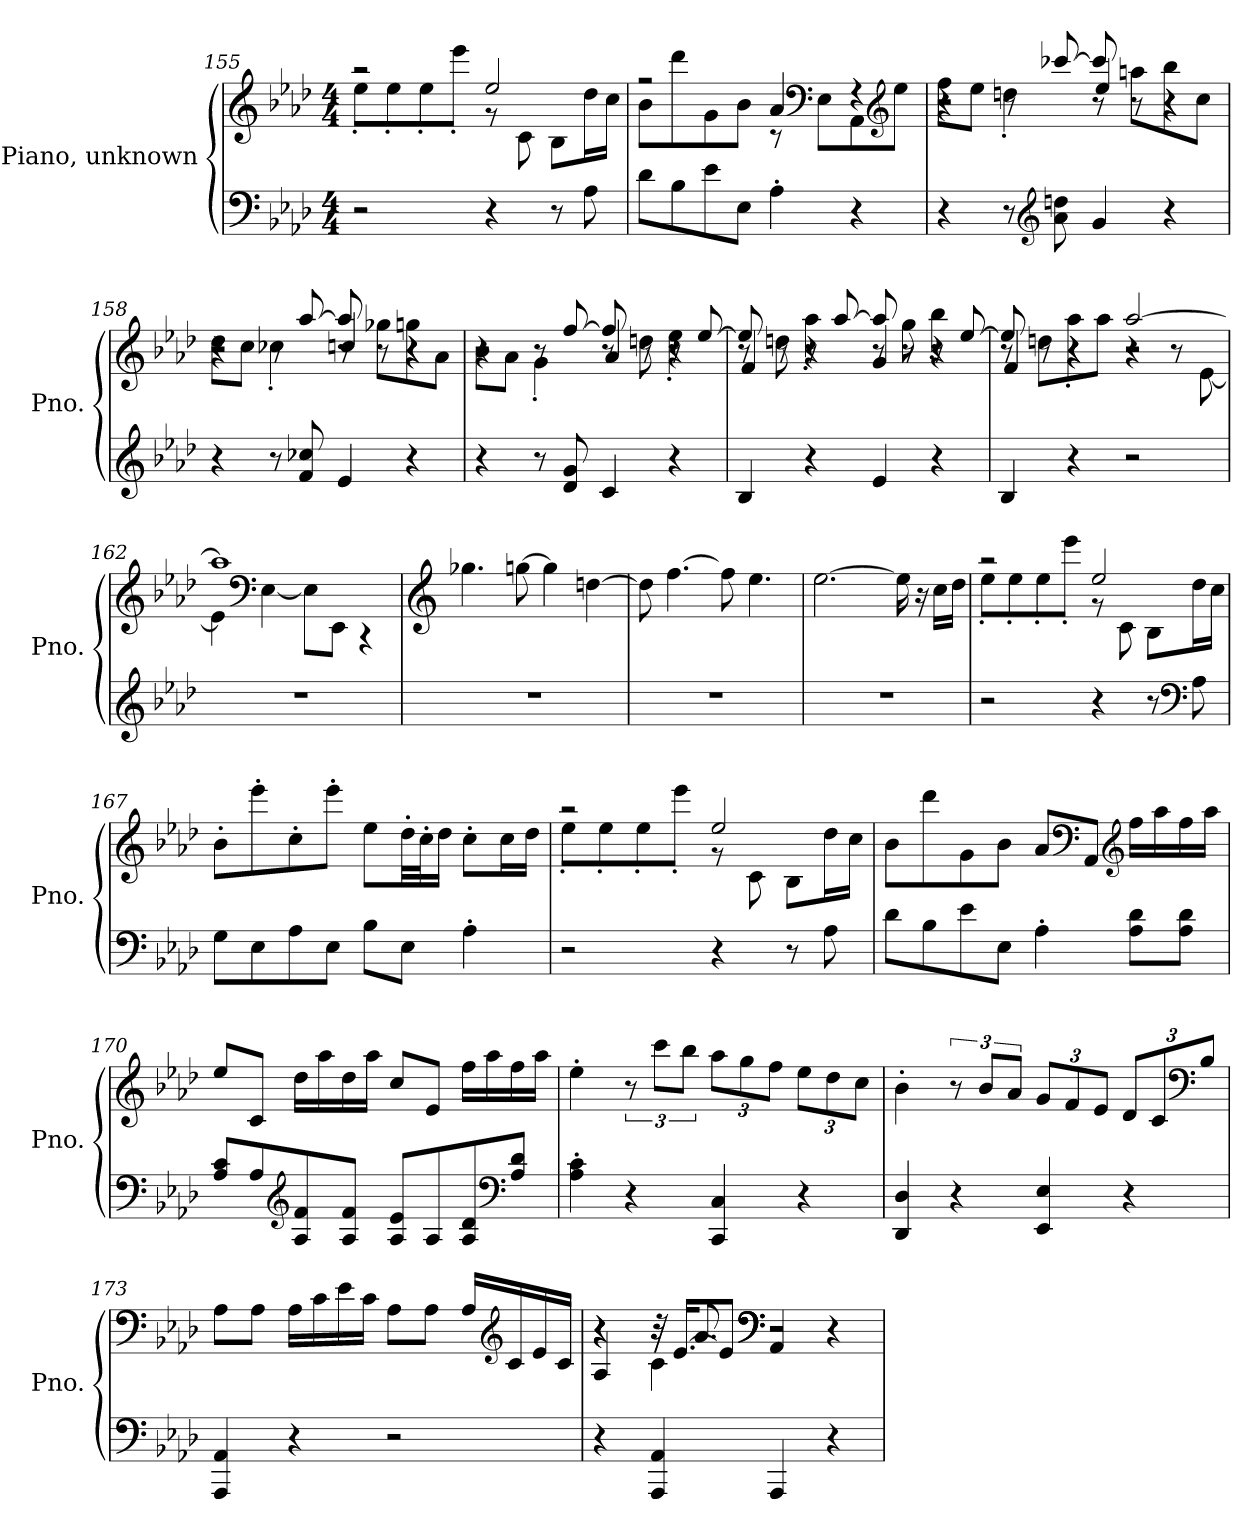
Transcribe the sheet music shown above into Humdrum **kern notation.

**kern	**kern
*part1	*part1
*staff2	*staff1
*I"Piano, unknown	*
*I'Pno.	*
!!LO:LB:g=z
*clefF4	*clefG2
*k[b-e-a-d-]	*k[b-e-a-d-]
*M4/4	*M4/4
=155	=155
*	*^
2r	2r	8ee-'\L
.	.	8ee-'\
.	.	8ee-'\
.	.	8eee-'\J
4r	2ee-/	8r
.	.	8c\
8r	.	8B-\L
8A-\	.	16dd-\L
.	.	16cc\JJ
=156	=156	=156
8d-\L	2r	8b-\L
8B-\	.	8ddd-\
8e-\	.	8g\
8E-\J	.	8b-\J
4A-'\	4a-/	8r
*	*clefF4	*
.	.	8E-\L
4r	4r	8AA-\
*	*clefG2	*
.	.	8ee-\J
=157	=157	=157
*	*	*^
4r	4r	8ff\L	2r
.	.	8ee-\J	.
8r	8r	4ddn'\	.
*clefG2	*	*	*
8a-\ 8ddn\	[8ccc-X/	.	.
4g/	8ccc-/]	8r	4ee-/
.	8r	8aan\L	.
4r	4r	8bb-\	4r
.	.	8cc\J	.
!!LO:LB:g=z	!!	!!
=158	=158	=158	=158
4r	4r	8dd-\L	2r
.	.	8cc\J	.
8r	8r	4cc-X'\	.
8f/ 8cc-X/	[8aa-/	.	.
4e-/	8aa-/]	8r	4ccn/
.	8r	8gg-X\L	.
4r	4r	8ggn\	4r
.	.	8a-\J	.
=159	=159	=159	=159
4r	4r	8b-\L	2r
.	.	8a-\J	.
8r	8r	4g'\	.
8d-/ 8g/	[8ff/	.	.
4c/	8ff/]	8r	4a-/
.	8r	8ddn\	.
4r	8r	4ee-'\	4r
.	[8ee-/	.	.
=160	=160	=160	=160
4B-/	8ee-/]	8r	4f/
.	8r	8ddn\	.
4r	8r	4aa-'\	4r
.	[8aa-/	.	.
4e-/	8aa-/]	8r	4g/
.	8r	8gg\	.
4r	8r	4bb-'\	4r
.	[8ee-/	.	.
!!LO:LB:g=z	!!	!!
=161	=161	=161	=161
4B-/	8ee-/]	8r	4f/
.	8r	8ddn\L	.
4r	4r	8aa-'\	4r
.	.	8aa-\J	.
2r	[2aa-/	4r	2r
.	.	8r	.
.	.	[8e-\	.
*	*	*v	*v
=162	=162	=162
1r	1aa-]	4e-\]
*	*clefF4	*
.	.	[4E-\
.	.	8E-\L]
.	.	8EE-\J
.	.	4r
*	*v	*v
=163	=163
*	*clefG2
1r	4.gg-X\
.	[8ggn\
.	4gg\]
.	[4ddn\
=164	=164
1r	8dd\]
.	[4.ff\
.	8ff\]
.	4.ee-\
=165	=165
1r	[2.ee-\
.	16ee-\]
.	16r
.	16cc\LL
.	16dd-\JJ
!!LO:PB:g=z
=166	=166
*	*^
2r	2r	8ee-'\L
.	.	8ee-'\
.	.	8ee-'\
.	.	8eee-'\J
4r	2ee-/	8r
.	.	8c\
8r	.	8B-\L
*clefF4	*	*
8A-\	.	16dd-\L
.	.	16cc\JJ
*	*v	*v
=167	=167
8G\L	8b-'\L
8E-\	8eee-'\
8A-\	8cc'\
8E-\J	8eee-'\J
8B-\L	8ee-\L
8E-\J	32dd-'\LL
.	32cc'\J
.	16dd-\JJ
4A-'\	8cc'\L
.	16cc\L
.	16dd-\JJ
=168	=168
*	*^
2r	2r	8ee-'\L
.	.	8ee-'\
.	.	8ee-'\
.	.	8eee-'\J
4r	2ee-/	8r
.	.	8c\
8r	.	8B-\L
8A-\	.	16dd-\L
.	.	16cc\JJ
*	*v	*v
!!LO:LB:g=z
=169	=169
8d-\L	8b-\L
8B-\	8ddd-\
8e-\	8g\
8E-\J	8b-\J
4A-'\	8a-/L
*	*clefF4
.	8AA-/J
*	*clefG2
8A-\ 8d-\L	16ff\LL
.	16aa-\
8A-\ 8d-\J	16ff\
.	16aa-\JJ
=170	=170
8A-/ 8c/L	8ee-/L
8A-/	8c/J
*clefG2	*
8A-/ 8f/	16dd-\LL
.	16aa-\
8A-/ 8f/J	16dd-\
.	16aa-\JJ
8A-/ 8e-/L	8cc/L
8A-/	8e-/J
8A-/ 8d-/	16ff\LL
.	16aa-\
*clefF4	*
8A-/ 8d-/J	16ff\
.	16aa-\JJ
=171	=171
4A-\' 4c\'	4ee-'\
4r	12r
.	12ccc\L
.	12bb-\J
*	*Xbrackettup
4CC/ 4C/	12aa-\L
.	12gg\
.	12ff\J
4r	12ee-\L
.	12dd-\
.	12cc\J
!!LO:LB:g=z
=172	=172
4DD-/ 4D-/	4b-'\
*	*brackettup
4r	12r
.	12b-/L
.	12a-/J
*	*Xbrackettup
4EE-/ 4E-/	12g/L
.	12f/
.	12e-/J
4r	12d-/L
.	12c/
*	*clefF4
.	12B-/J
=173	=173
4AAA-/ 4AA-/	8A-\L
.	8A-\J
4r	16A-\LL
.	16c\
.	16e-\
.	16c\JJ
2r	8A-\L
.	8A-\J
.	16A-/LL
*	*clefG2
.	16c/
.	16e-/
.	16c/JJ
=174	=174
*	*^
*	*	*^
4r	4r	4r	4A-/
4AAA-/ 4AA-/	32r	4c\	16r
.	[16.e-/KL	.	.
.	.	.	8.a-/
.	8e-/J]	.	.
*	*clefF4	*	*
4AAA-/	2r	2r	4AA-/
4r	.	.	4r
*	*v	*v	*v
=	=
*-	*-
